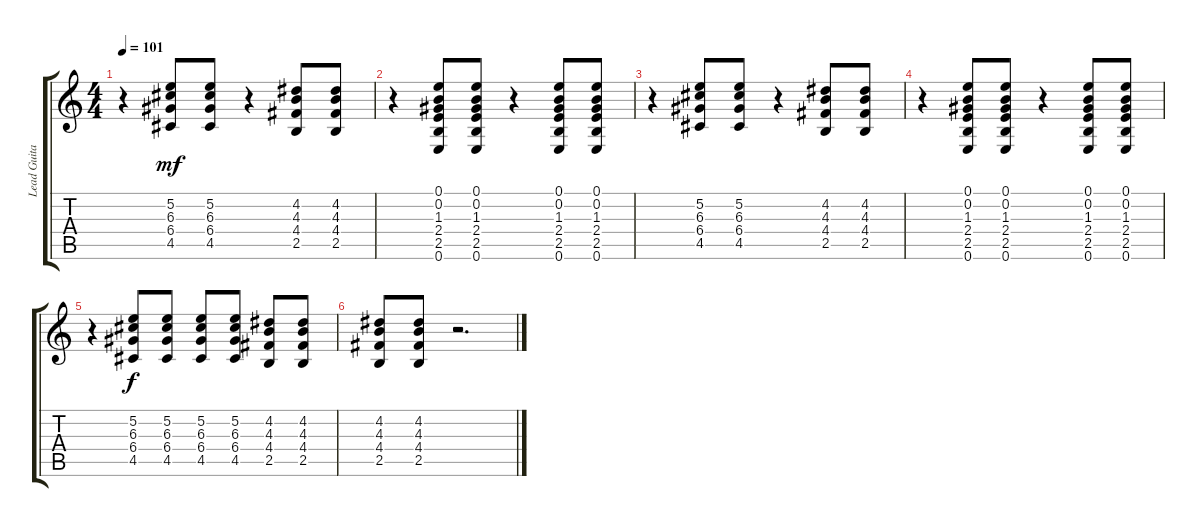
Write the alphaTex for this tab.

\track ("Lead Guitar (Nick)" "Lead Guita") {instrument distortionguitar}
\staff {score tabs}
\tuning (E4 B3 G3 D3 A2 E2) {hide}
\ts (4 4)
\tempo 101
\clef g2
\ks c
r.4{dy mf} (5.2 6.3 6.4 4.5).8 (5.2 6.3 6.4 4.5).8 r.4 (4.2 4.3 4.4 2.5).8 (4.2 4.3 4.4 2.5).8 |
r.4 (0.1 0.2 1.3 2.4 2.5 0.6).8 (0.1 0.2 1.3 2.4 2.5 0.6).8 r.4 (0.1 0.2 1.3 2.4 2.5 0.6).8 (0.1 0.2 1.3 2.4 2.5 0.6).8 |
r.4 (5.2 6.3 6.4 4.5).8 (5.2 6.3 6.4 4.5).8 r.4 (4.2 4.3 4.4 2.5).8 (4.2 4.3 4.4 2.5).8 |
r.4 (0.1 0.2 1.3 2.4 2.5 0.6).8 (0.1 0.2 1.3 2.4 2.5 0.6).8 r.4 (0.1 0.2 1.3 2.4 2.5 0.6).8 (0.1 0.2 1.3 2.4 2.5 0.6).8 |
r.4 (5.2 6.3 6.4 4.5).8{dy f} (5.2 6.3 6.4 4.5).8 (5.2 6.3 6.4 4.5).8 (5.2 6.3 6.4 4.5).8 (4.2 4.3 4.4 2.5).8 (4.2 4.3 4.4 2.5).8 |
(4.2 4.3 4.4 2.5).8 (4.2 4.3 4.4 2.5).8 r.2{d}
